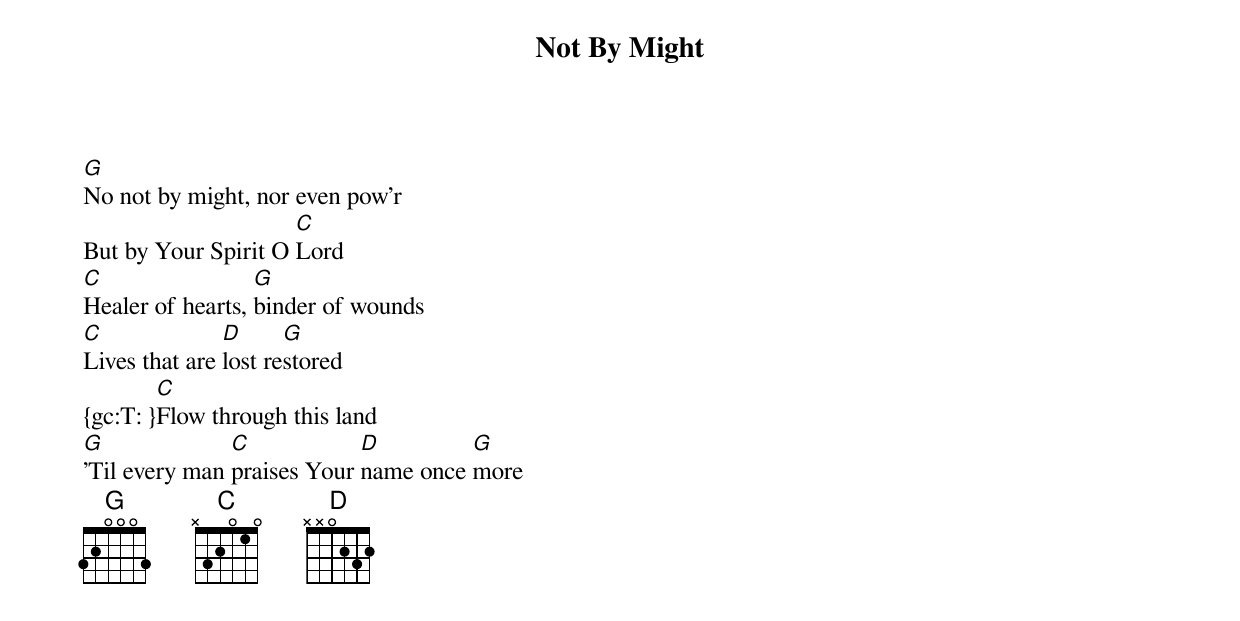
{title: Not By Might}
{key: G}
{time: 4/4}
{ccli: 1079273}
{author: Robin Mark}
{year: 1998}
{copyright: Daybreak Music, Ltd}

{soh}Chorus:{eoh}
[G]No not by might, nor even pow'r
But by Your Spirit O [C]Lord
[C]Healer of hearts, [G]binder of wounds
[C]Lives that are [D]lost re[G]stored
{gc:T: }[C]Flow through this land
[G]'Til every man [C]praises Your [D]name once [G]more
